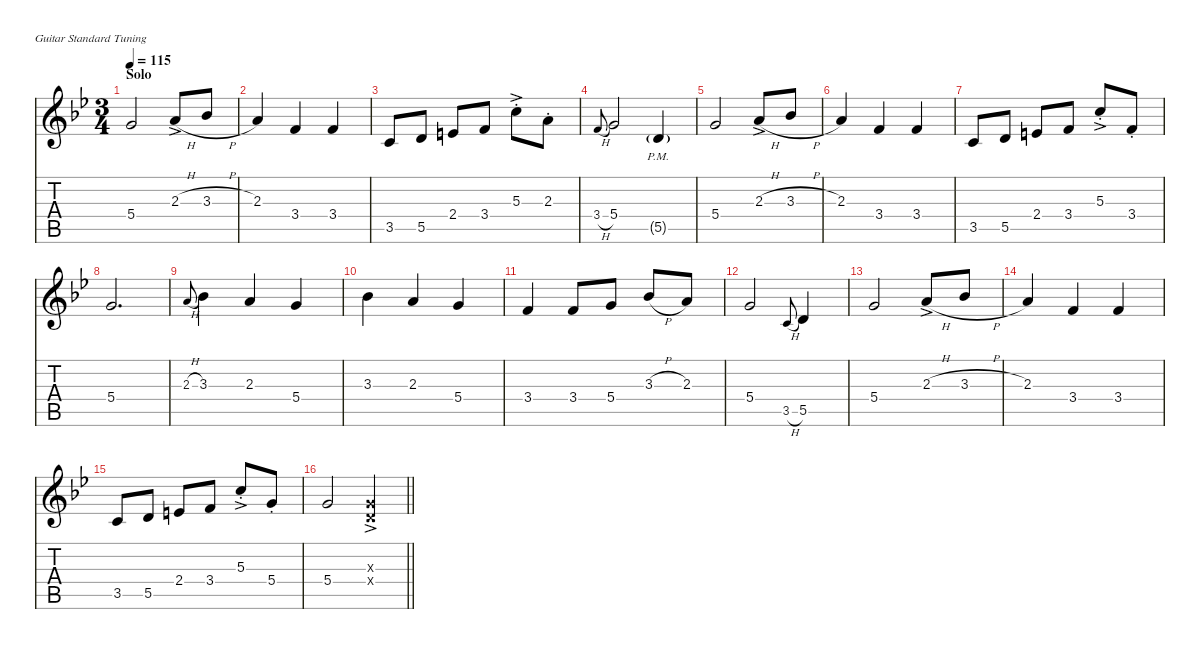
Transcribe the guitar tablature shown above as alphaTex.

\defaultSystemsLayout 4
\hideDynamics
\bracketExtendMode nobrackets
\singleTrackTrackNamePolicy hidden
\multiTrackTrackNamePolicy hidden
\firstSystemTrackNameMode fullname
\firstSystemTrackNameOrientation horizontal
\otherSystemsTrackNameOrientation horizontal
\track ("Guitar" "jz.guit.") {defaultSystemsLayout 8 instrument electricguitarjazz}
\staff {score tabs}
\tuning (E4 B3 G3 D3 A2 E2)
\ts (3 4)
\section ("" "Solo")
\tempo 115
\clef g2
\ks gminor
5.4{acc forcenatural}.2{dy mf beam Up} 2.3{h ac acc forcenatural}.8{dy f beam Up} 3.3{h acc b}.8{beam Up} |
2.3{acc forcenatural}.4{beam Up} 3.4{acc forcenatural}.4{beam Up} 3.4{acc forcenatural}.4{beam Up} |
3.5{acc forcenatural}.8{beam Up} 5.5{acc forcenatural}.8{beam Up} 2.4{acc forcenatural}.8{beam Up} 3.4{acc forcenatural}.8{beam Up} 5.3{ac st acc forcenatural}.8{beam Down} 2.3{st acc forcenatural}.8{beam Down} |
3.4{h acc forcenatural}.8{gr onbeat dy mf beam Up} 5.4{acc forcenatural}.2{dy f beam Up} 5.5{g pm acc forcenatural}.4{dy mf beam Up} |
5.4{acc forcenatural}.2{beam Up} 2.3{h ac acc forcenatural}.8{dy f beam Up} 3.3{h acc b}.8{beam Up} |
2.3{acc forcenatural}.4{beam Up} 3.4{acc forcenatural}.4{beam Up} 3.4{acc forcenatural}.4{beam Up} |
3.5{acc forcenatural}.8{beam Up} 5.5{acc forcenatural}.8{beam Up} 2.4{acc forcenatural}.8{beam Up} 3.4{acc forcenatural}.8{beam Up} 5.3{ac st acc forcenatural}.8{beam Up} 3.4{st acc forcenatural}.8{beam Up} |
5.4{acc forcenatural}.2{d dy mp beam Up} |
2.3{h acc forcenatural}.8{gr onbeat dy mf beam Up} 3.3{acc b}.4{dy f beam Down} 2.3{acc forcenatural}.4{beam Up} 5.4{acc forcenatural}.4{beam Up} |
3.3{acc b}.4{beam Down} 2.3{acc forcenatural}.4{beam Up} 5.4{acc forcenatural}.4{beam Up} |
3.4{acc forcenatural}.4{beam Up} 3.4{acc forcenatural}.8{dy mf beam Up} 5.4{acc forcenatural}.8{beam Up} 3.3{h acc b}.8{dy f beam Up} 2.3{acc forcenatural}.8{beam Up} |
5.4{acc forcenatural}.2{dy mp beam Up} 3.5{h acc forcenatural}.8{gr onbeat beam Up} 5.5{acc forcenatural}.4{dy mf beam Up} |
5.4{acc forcenatural}.2{beam Up} 2.3{h ac acc forcenatural}.8{dy f beam Up} 3.3{h acc b}.8{beam Up} |
2.3{acc forcenatural}.4{beam Up} 3.4{acc forcenatural}.4{beam Up} 3.4{acc forcenatural}.4{beam Up} |
3.5{acc forcenatural}.8{beam Up} 5.5{acc forcenatural}.8{beam Up} 2.4{acc forcenatural}.8{beam Up} 3.4{acc forcenatural}.8{beam Up} 5.3{ac st acc forcenatural}.8{beam Up} 5.4{st acc forcenatural}.8{dy mf beam Up} |
\barLineRight lightlight
5.4{acc forcenatural}.2{dy mp beam Up} (0.3{ac x acc forcenatural} 0.4{ac x acc forcenatural}).4{dy f beam Up}
